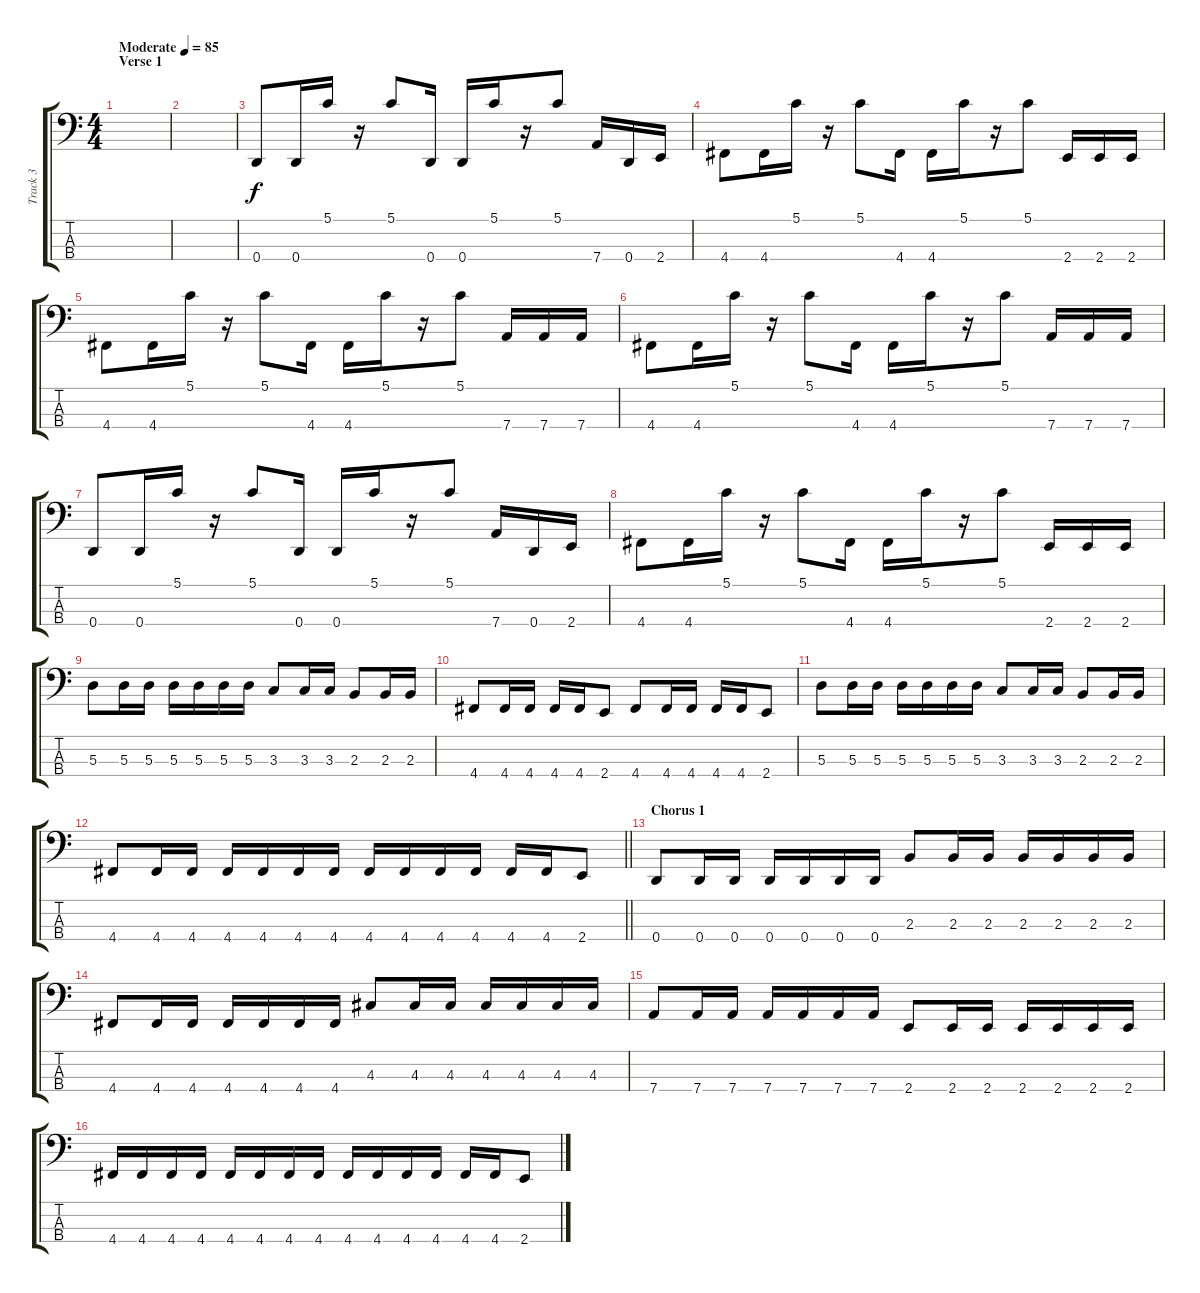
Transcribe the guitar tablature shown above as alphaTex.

\track ("Track 3" "Track 3") {instrument electricbasspick}
\staff {score tabs}
\tuning (G2 D2 A1 D1) {hide}
\ts (4 4)
\section ("" "Verse 1")
\tempo (85 "Moderate")
\clef f4
\ks c
|
|
0.4.8 0.4.16 5.1.16 r.16 5.1.8 0.4.16 0.4.16 5.1.16 r.16 5.1.8 7.4.16 0.4.16 2.4.16 |
4.4.8 4.4.16 5.1.16 r.16 5.1.8 4.4.16 4.4.16 5.1.16 r.16 5.1.8 2.4.16 2.4.16 2.4.16 |
4.4.8 4.4.16 5.1.16 r.16 5.1.8 4.4.16 4.4.16 5.1.16 r.16 5.1.8 7.4.16 7.4.16 7.4.16 |
4.4.8 4.4.16 5.1.16 r.16 5.1.8 4.4.16 4.4.16 5.1.16 r.16 5.1.8 7.4.16 7.4.16 7.4.16 |
0.4.8 0.4.16 5.1.16 r.16 5.1.8 0.4.16 0.4.16 5.1.16 r.16 5.1.8 7.4.16 0.4.16 2.4.16 |
4.4.8 4.4.16 5.1.16 r.16 5.1.8 4.4.16 4.4.16 5.1.16 r.16 5.1.8 2.4.16 2.4.16 2.4.16 |
5.3.8 5.3.16 5.3.16 5.3.16 5.3.16 5.3.16 5.3.16 3.3.8 3.3.16 3.3.16 2.3.8 2.3.16 2.3.16 |
4.4.8 4.4.16 4.4.16 4.4.16 4.4.16 2.4.8 4.4.8 4.4.16 4.4.16 4.4.16 4.4.16 2.4.8 |
5.3.8 5.3.16 5.3.16 5.3.16 5.3.16 5.3.16 5.3.16 3.3.8 3.3.16 3.3.16 2.3.8 2.3.16 2.3.16 |
\barLineRight lightlight
4.4.8 4.4.16 4.4.16 4.4.16 4.4.16 4.4.16 4.4.16 4.4.16 4.4.16 4.4.16 4.4.16 4.4.16 4.4.16 2.4.8 |
\section ("" "Chorus 1")
0.4.8 0.4.16 0.4.16 0.4.16 0.4.16 0.4.16 0.4.16 2.3.8 2.3.16 2.3.16 2.3.16 2.3.16 2.3.16 2.3.16 |
4.4.8 4.4.16 4.4.16 4.4.16 4.4.16 4.4.16 4.4.16 4.3.8 4.3.16 4.3.16 4.3.16 4.3.16 4.3.16 4.3.16 |
7.4.8 7.4.16 7.4.16 7.4.16 7.4.16 7.4.16 7.4.16 2.4.8 2.4.16 2.4.16 2.4.16 2.4.16 2.4.16 2.4.16 |
4.4.16 4.4.16 4.4.16 4.4.16 4.4.16 4.4.16 4.4.16 4.4.16 4.4.16 4.4.16 4.4.16 4.4.16 4.4.16 4.4.16 2.4.8
